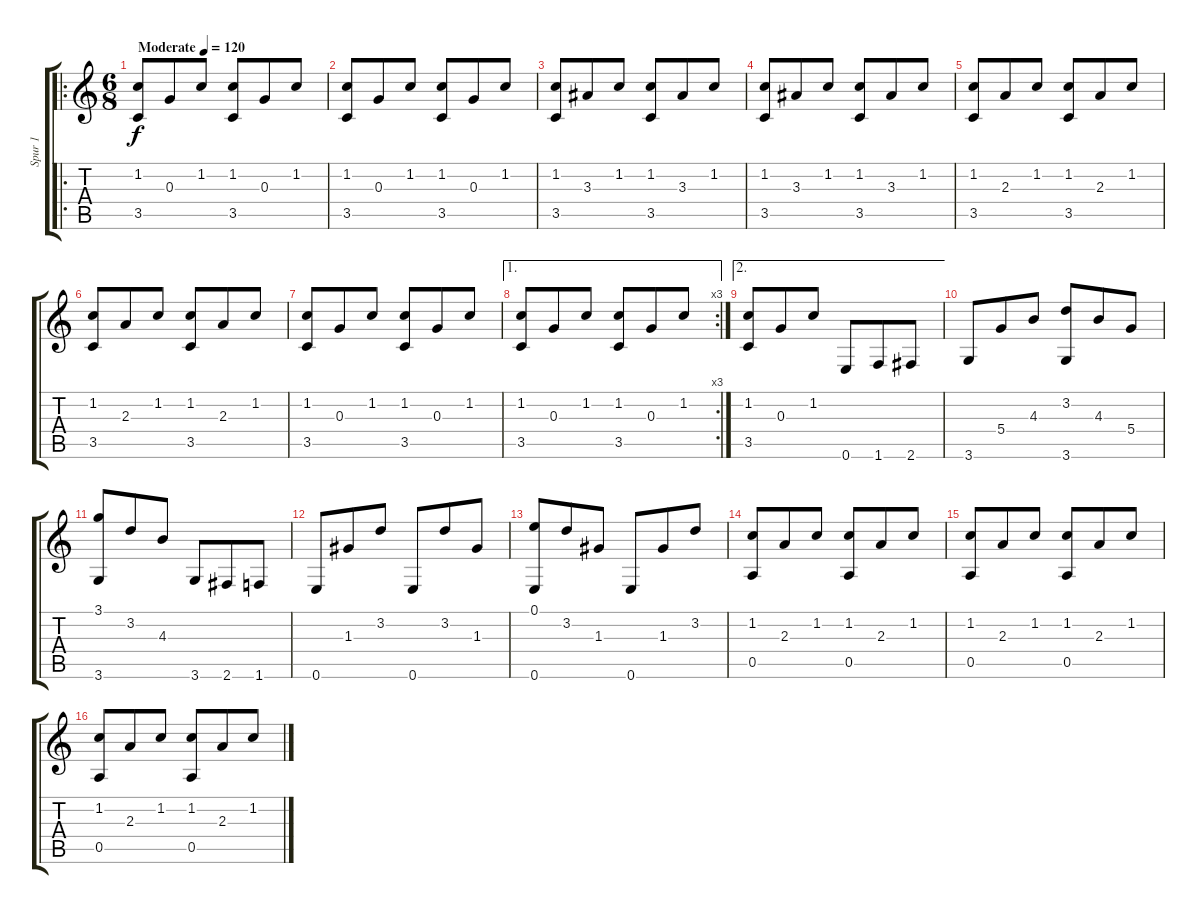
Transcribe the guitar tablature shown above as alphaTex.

\track ("Spur 1" "Spur 1") {instrument acousticguitarnylon}
\staff {score tabs}
\tuning (E4 B3 G3 D3 A2 E2) {hide}
\ro
\ts (6 8)
\tempo (120 "Moderate")
\clef g2
\ks c
(1.2 3.5).8{dy f instrument acousticguitarnylon} 0.3.8 1.2.8 (1.2 3.5).8 0.3.8 1.2.8 |
(1.2 3.5).8 0.3.8 1.2.8 (1.2 3.5).8 0.3.8 1.2.8 |
(1.2 3.5).8 3.3.8 1.2.8 (1.2 3.5).8 3.3.8 1.2.8 |
(1.2 3.5).8 3.3.8 1.2.8 (1.2 3.5).8 3.3.8 1.2.8 |
(1.2 3.5).8 2.3.8 1.2.8 (1.2 3.5).8 2.3.8 1.2.8 |
(1.2 3.5).8 2.3.8 1.2.8 (1.2 3.5).8 2.3.8 1.2.8 |
(1.2 3.5).8 0.3.8 1.2.8 (1.2 3.5).8 0.3.8 1.2.8 |
\ae 1
\rc 3
(1.2 3.5).8 0.3.8 1.2.8 (1.2 3.5).8 0.3.8 1.2.8 |
\ae 2
(1.2 3.5).8 0.3.8 1.2.8 0.6.8 1.6.8 2.6.8 |
3.6.8 5.4.8 4.3.8 (3.2 3.6).8 4.3.8 5.4.8 |
(3.1 3.6).8 3.2.8 4.3.8 3.6.8 2.6.8 1.6.8 |
0.6.8 1.3.8 3.2.8 0.6.8 3.2.8 1.3.8 |
(0.1 0.6).8 3.2.8 1.3.8 0.6.8 1.3.8 3.2.8 |
(1.2 0.5).8 2.3.8 1.2.8 (1.2 0.5).8 2.3.8 1.2.8 |
(1.2 0.5).8 2.3.8 1.2.8 (1.2 0.5).8 2.3.8 1.2.8 |
(1.2 0.5).8 2.3.8 1.2.8 (1.2 0.5).8 2.3.8 1.2.8
